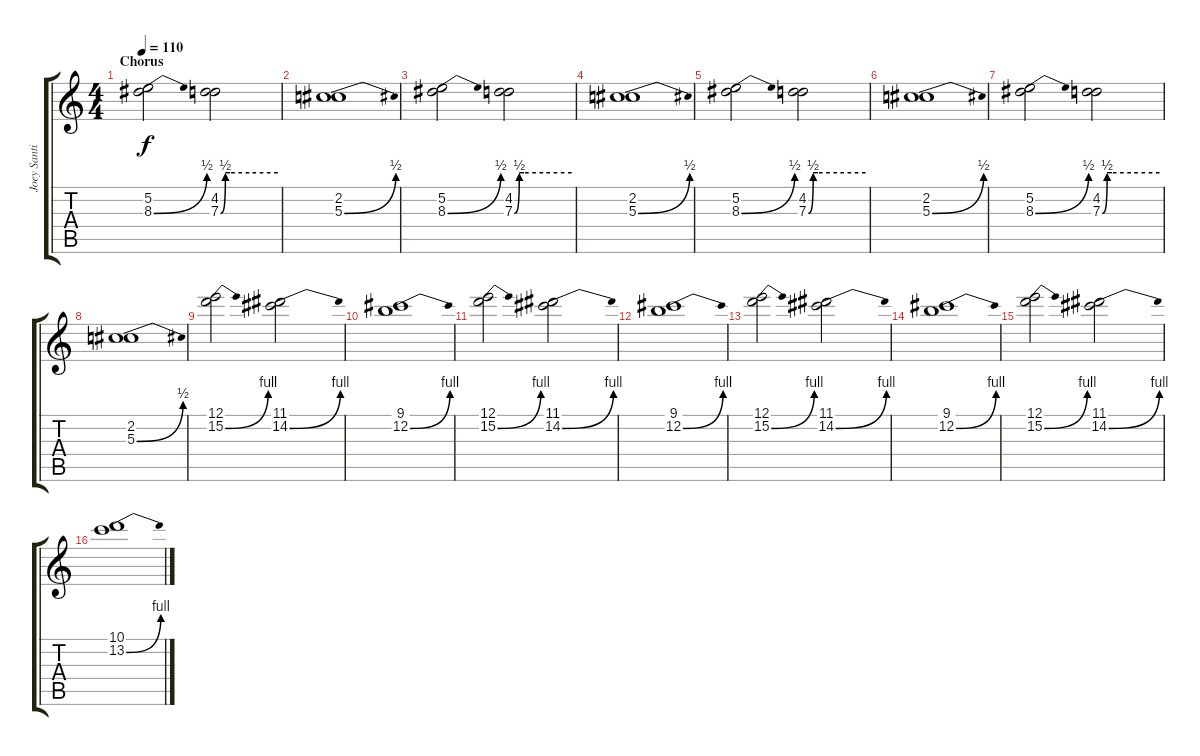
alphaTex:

\track ("Joey Santiago" "Joey Santi") {instrument electricguitarjazz}
\staff {score tabs}
\tuning (E4 B3 G3 D3 A2 E2) {hide}
\ts (4 4)
\section ("" "Chorus")
\tempo 110
\clef g2
\ks c
(5.2 8.3{be (bend 0 0 60 2)}).2{dy f instrument distortionguitar} (4.2 7.3{be (custom 0 0 5 2 10 2 30 2 60 2)}).2 |
(2.2 5.3{be (bend 0 0 60 2)}).1 |
(5.2 8.3{be (bend 0 0 60 2)}).2 (4.2 7.3{be (custom 0 0 5 2 10 2 30 2 60 2)}).2 |
(2.2 5.3{be (bend 0 0 60 2)}).1 |
(5.2 8.3{be (bend 0 0 60 2)}).2 (4.2 7.3{be (custom 0 0 5 2 10 2 30 2 60 2)}).2 |
(2.2 5.3{be (bend 0 0 60 2)}).1 |
(5.2 8.3{be (bend 0 0 60 2)}).2 (4.2 7.3{be (custom 0 0 5 2 10 2 30 2 60 2)}).2 |
(2.2 5.3{be (bend 0 0 60 2)}).1 |
(12.1 15.2{be (bend 0 0 60 4)}).2 (11.1 14.2{be (bend 0 0 60 4)}).2 |
(9.1 12.2{be (bend 0 0 60 4)}).1 |
(12.1 15.2{be (bend 0 0 60 4)}).2 (11.1 14.2{be (bend 0 0 60 4)}).2 |
(9.1 12.2{be (bend 0 0 60 4)}).1 |
(12.1 15.2{be (bend 0 0 60 4)}).2 (11.1 14.2{be (bend 0 0 60 4)}).2 |
(9.1 12.2{be (bend 0 0 60 4)}).1 |
(12.1 15.2{be (bend 0 0 60 4)}).2 (11.1 14.2{be (bend 0 0 60 4)}).2 |
(10.1 13.2{be (bend 0 0 60 4)}).1
